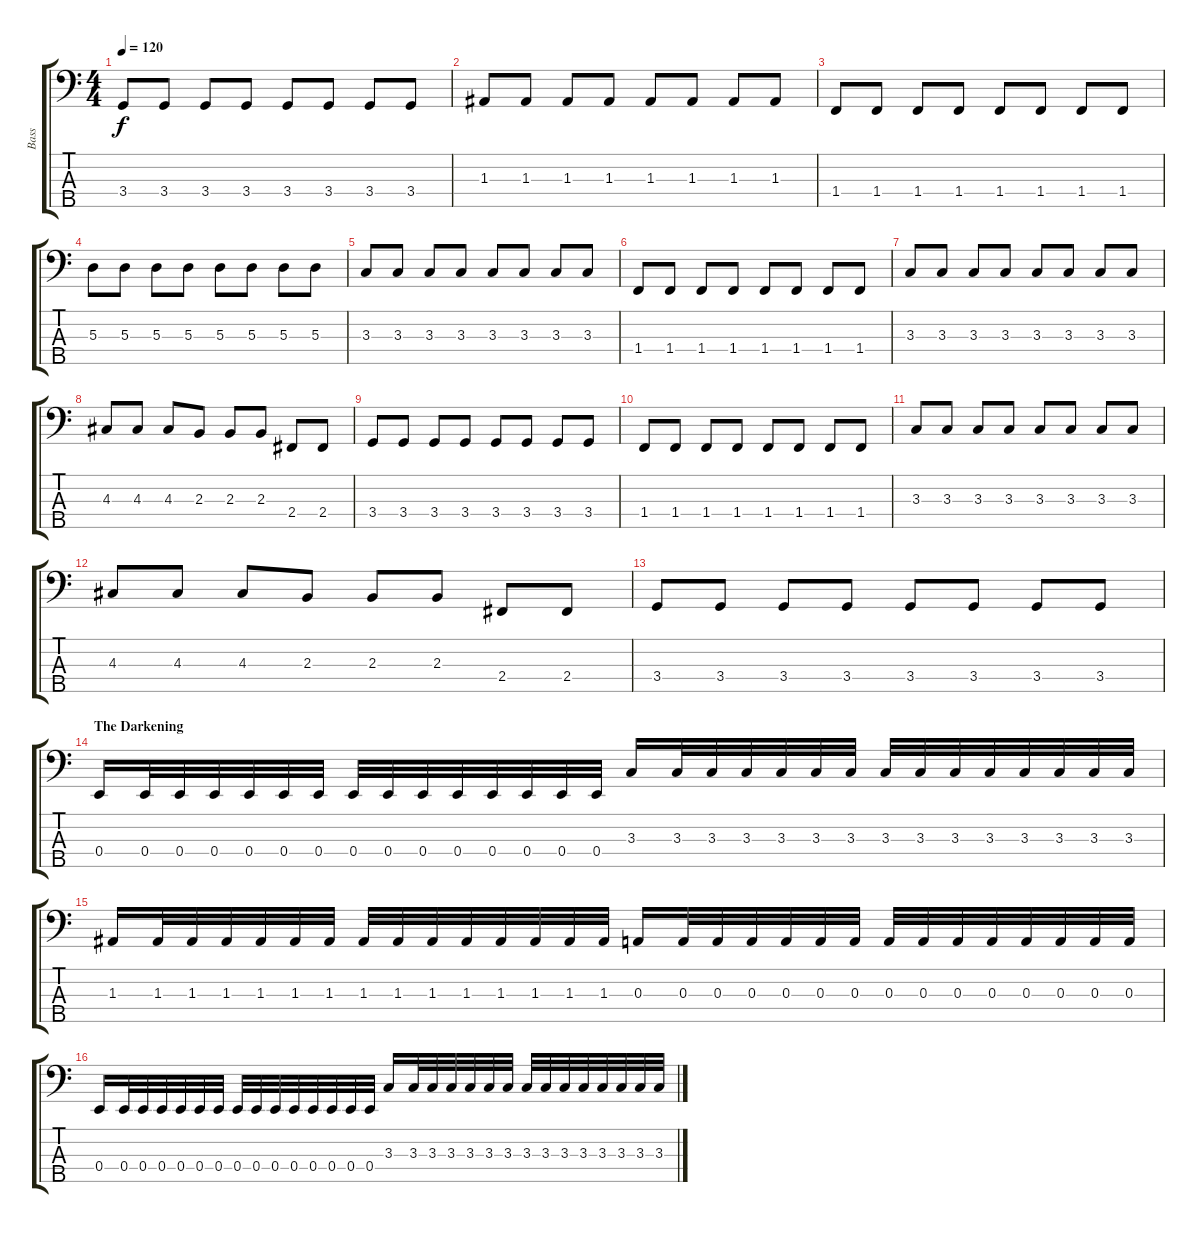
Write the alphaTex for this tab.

\track ("Bass" "Bass") {instrument electricbassfinger}
\staff {score tabs}
\tuning (G2 D2 A1 E1 B0) {hide}
\ts (4 4)
\tempo 120
\clef f4
\ks c
3.4.8{dy f} 3.4.8 3.4.8 3.4.8 3.4.8 3.4.8 3.4.8 3.4.8 |
1.3.8 1.3.8 1.3.8 1.3.8 1.3.8 1.3.8 1.3.8 1.3.8 |
1.4.8 1.4.8 1.4.8 1.4.8 1.4.8 1.4.8 1.4.8 1.4.8 |
5.3.8 5.3.8 5.3.8 5.3.8 5.3.8 5.3.8 5.3.8 5.3.8 |
3.3.8 3.3.8 3.3.8 3.3.8 3.3.8 3.3.8 3.3.8 3.3.8 |
1.4.8 1.4.8 1.4.8 1.4.8 1.4.8 1.4.8 1.4.8 1.4.8 |
3.3.8 3.3.8 3.3.8 3.3.8 3.3.8 3.3.8 3.3.8 3.3.8 |
4.3.8 4.3.8 4.3.8 2.3.8 2.3.8 2.3.8 2.4.8 2.4.8 |
3.4.8 3.4.8 3.4.8 3.4.8 3.4.8 3.4.8 3.4.8 3.4.8 |
1.4.8 1.4.8 1.4.8 1.4.8 1.4.8 1.4.8 1.4.8 1.4.8 |
3.3.8 3.3.8 3.3.8 3.3.8 3.3.8 3.3.8 3.3.8 3.3.8 |
4.3.8 4.3.8 4.3.8 2.3.8 2.3.8 2.3.8 2.4.8 2.4.8 |
3.4.8 3.4.8 3.4.8 3.4.8 3.4.8 3.4.8 3.4.8 3.4.8 |
\section ("" "The Darkening")
0.4.16 0.4.32 0.4.32 0.4.32 0.4.32 0.4.32 0.4.32 0.4.32 0.4.32 0.4.32 0.4.32 0.4.32 0.4.32 0.4.32 0.4.32 3.3.16 3.3.32 3.3.32 3.3.32 3.3.32 3.3.32 3.3.32 3.3.32 3.3.32 3.3.32 3.3.32 3.3.32 3.3.32 3.3.32 3.3.32 |
1.3.16 1.3.32 1.3.32 1.3.32 1.3.32 1.3.32 1.3.32 1.3.32 1.3.32 1.3.32 1.3.32 1.3.32 1.3.32 1.3.32 1.3.32 0.3.16 0.3.32 0.3.32 0.3.32 0.3.32 0.3.32 0.3.32 0.3.32 0.3.32 0.3.32 0.3.32 0.3.32 0.3.32 0.3.32 0.3.32 |
0.4.16 0.4.32 0.4.32 0.4.32 0.4.32 0.4.32 0.4.32 0.4.32 0.4.32 0.4.32 0.4.32 0.4.32 0.4.32 0.4.32 0.4.32 3.3.16 3.3.32 3.3.32 3.3.32 3.3.32 3.3.32 3.3.32 3.3.32 3.3.32 3.3.32 3.3.32 3.3.32 3.3.32 3.3.32 3.3.32
